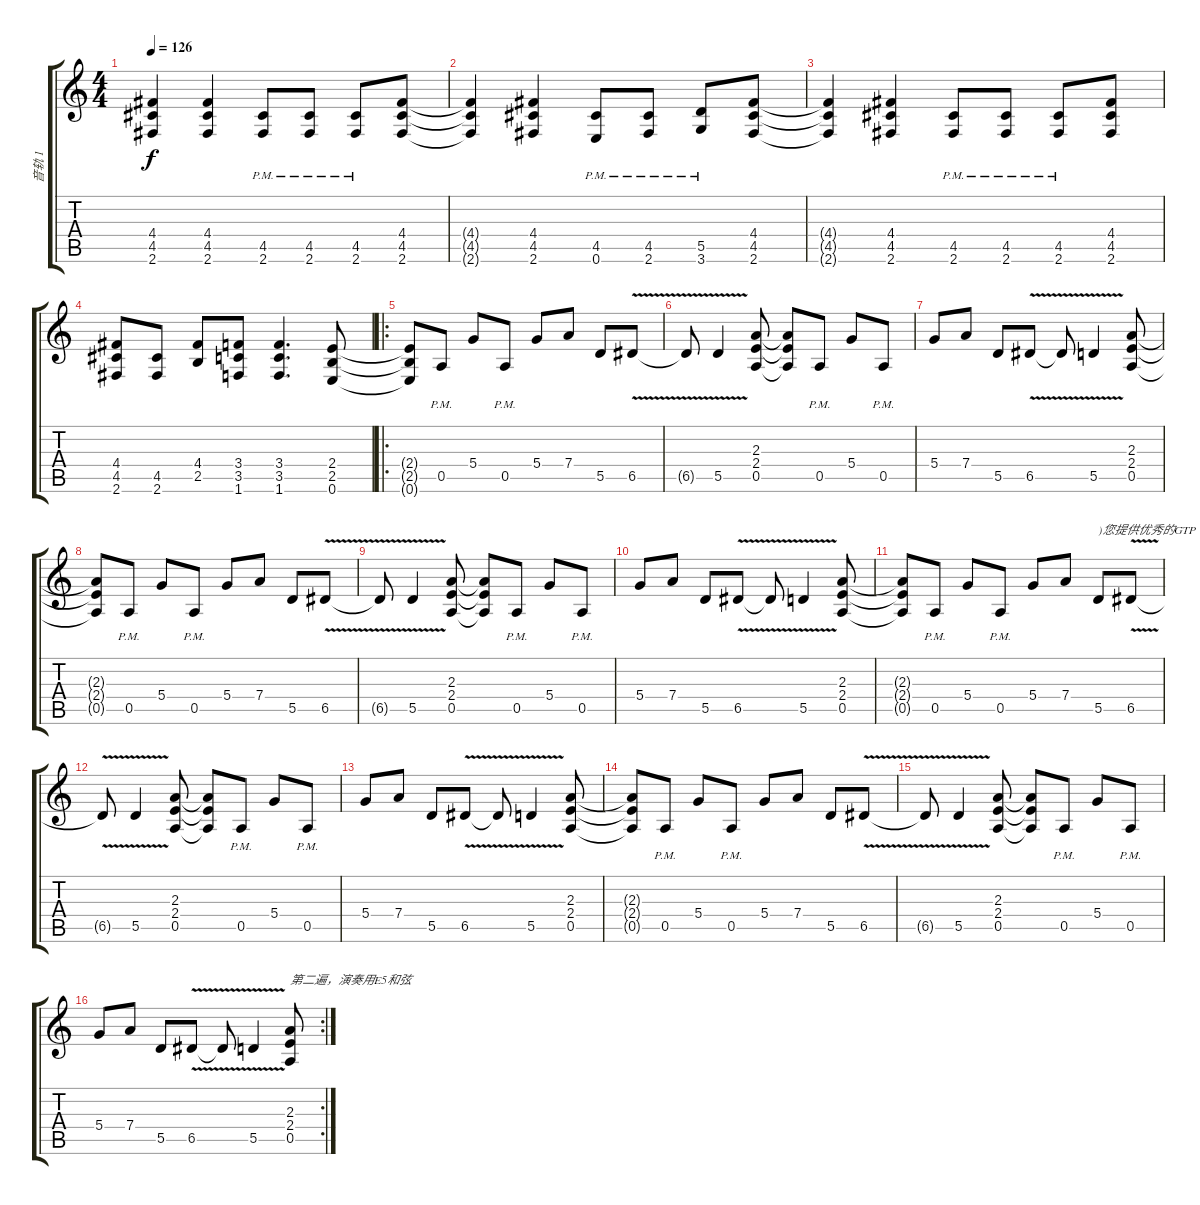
\track ("音轨 1" "音轨 1") {instrument overdrivenguitar}
\staff {score tabs}
\tuning (E4 B3 G3 D3 A2 E2) {hide}
\ts (4 4)
\tempo 126
\clef g2
\ks c
(4.4{t} 4.5{t} 2.6{t}).4{dy f} (4.4 4.5 2.6).4 (4.5 2.6{pm}).8 (4.5 2.6{pm}).8 (4.5 2.6{pm}).8 (4.4 4.5 2.6).8 |
(4.4{t} 4.5{t} 2.6{t}).4 (4.4 4.5 2.6).4 (4.5 0.6{pm}).8 (4.5 2.6{pm}).8 (5.5 3.6{pm}).8 (4.4 4.5 2.6).8 |
(4.4{t} 4.5{t} 2.6{t}).4 (4.4 4.5 2.6).4 (4.5{pm} 2.6{pm}).8 (4.5{pm} 2.6{pm}).8 (4.5{pm} 2.6{pm}).8 (4.4 4.5 2.6).8 |
(4.4 4.5 2.6).8 (4.5 2.6).8 (4.4 2.5).8 (3.4 3.5 1.6).8 (3.4 3.5 1.6).4{d} (2.4 2.5 0.6).8 |
\ro
(2.4{t} 2.5{t} 0.6{t}).8 0.5{pm}.8 5.4.8 0.5{pm}.8 5.4.8 7.4.8 5.5.8 6.5{v}.8 |
6.5{t}.8 5.5{v}.4 (2.3 2.4 0.5).8 (2.3{t} 2.4{t} 0.5{t}).8 0.5{pm}.8 5.4.8 0.5{pm}.8 |
5.4.8 7.4.8 5.5.8 6.5{v}.8 6.5{t}.8 5.5{v}.4 (2.3 2.4 0.5).8 |
(2.3{t} 2.4{t} 0.5{t}).8 0.5{pm}.8 5.4.8 0.5{pm}.8 5.4.8 7.4.8 5.5.8 6.5{v}.8 |
6.5{t}.8 5.5{v}.4 (2.3 2.4 0.5).8 (2.3{t} 2.4{t} 0.5{t}).8 0.5{pm}.8 5.4.8 0.5{pm}.8 |
5.4.8 7.4.8 5.5.8 6.5{v}.8 6.5{t}.8 5.5{v}.4 (2.3 2.4 0.5).8 |
(2.3{t} 2.4{t} 0.5{t}).8 0.5{pm}.8 5.4.8 0.5{pm}.8 5.4.8 7.4.8 5.5.8{txt ")您提供优秀的GTP"} 6.5{v}.8 |
6.5{t}.8 5.5{v}.4 (2.3 2.4 0.5).8 (2.3{t} 2.4{t} 0.5{t}).8 0.5{pm}.8 5.4.8 0.5{pm}.8 |
5.4.8 7.4.8 5.5.8 6.5{v}.8 6.5{t}.8 5.5{v}.4 (2.3 2.4 0.5).8 |
(2.3{t} 2.4{t} 0.5{t}).8 0.5{pm}.8 5.4.8 0.5{pm}.8 5.4.8 7.4.8 5.5.8 6.5{v}.8 |
6.5{t}.8 5.5{v}.4 (2.3 2.4 0.5).8 (2.3{t} 2.4{t} 0.5{t}).8 0.5{pm}.8 5.4.8 0.5{pm}.8 |
\rc 2
5.4.8 7.4.8 5.5.8 6.5{v}.8 6.5{t}.8 5.5{v}.4 (2.3 2.4 0.5).8{txt "第二遍，演奏用E5和弦"}
